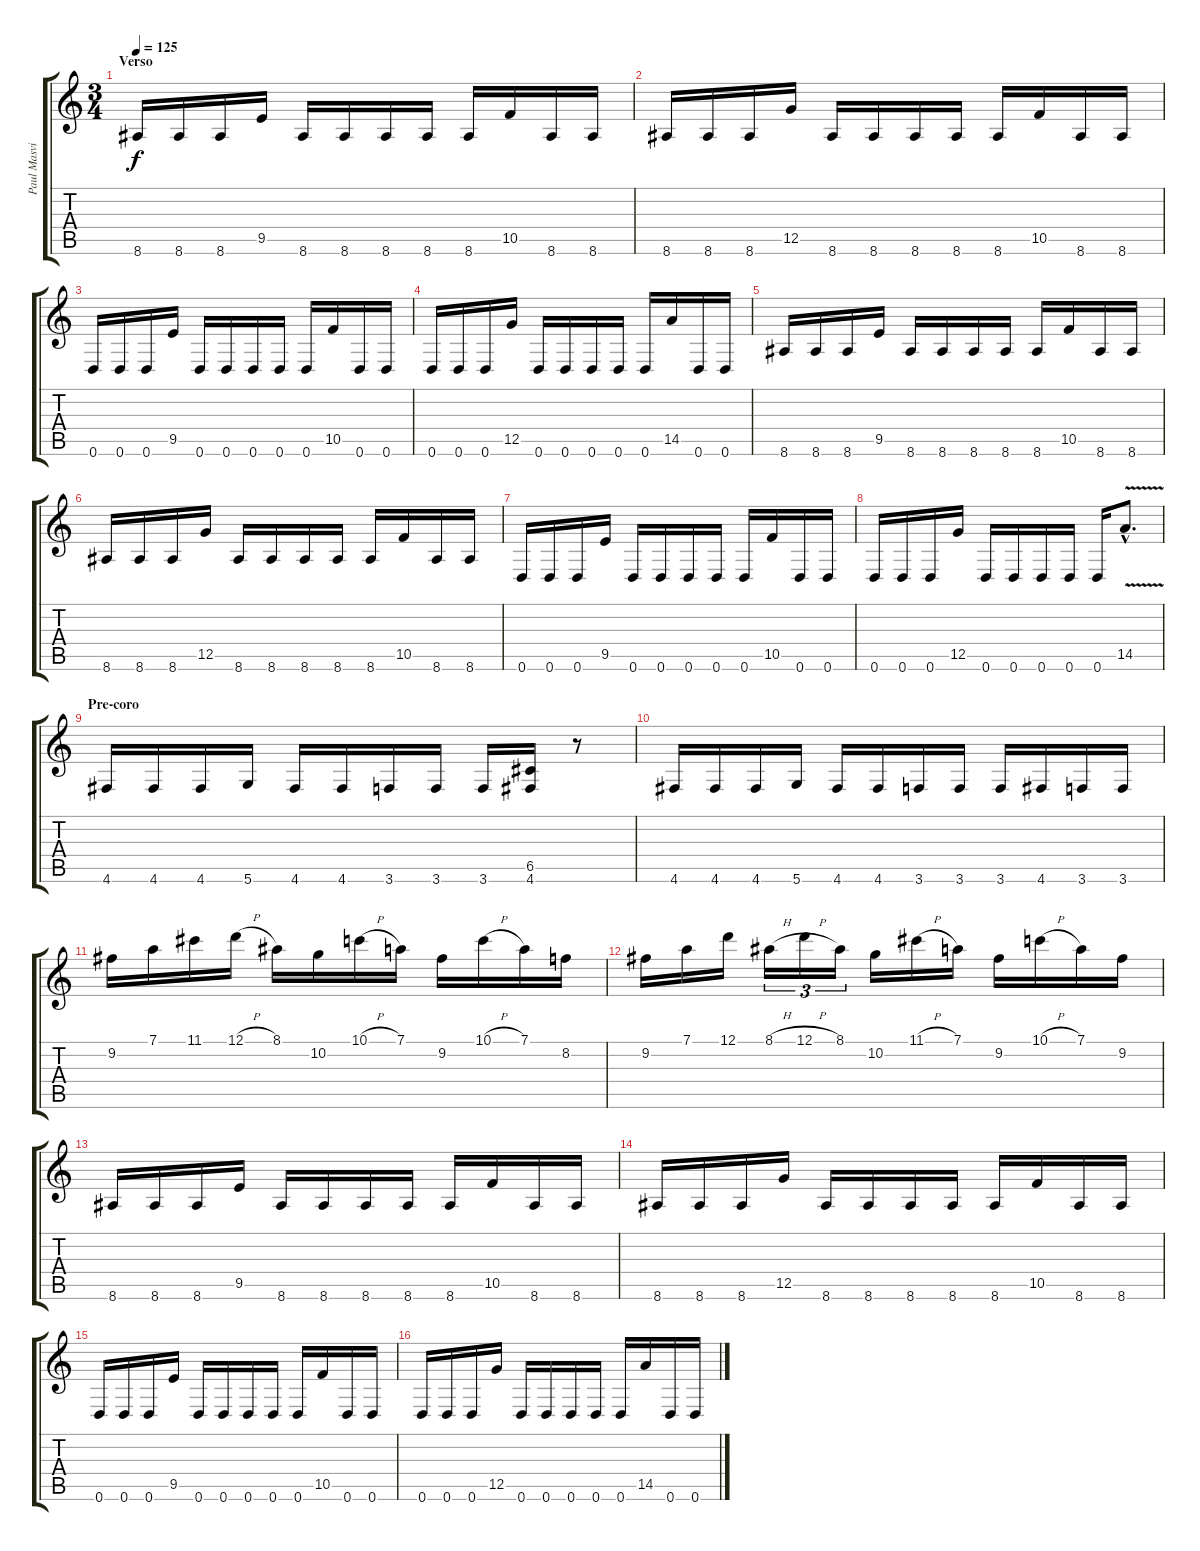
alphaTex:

\track ("Paul Masvidal" "Paul Masvi") {instrument distortionguitar}
\staff {score tabs}
\tuning (D4 A3 F3 C3 G2 D2) {hide}
\ts (3 4)
\section ("" "Verso")
\tempo 125
\clef g2
\ks c
8.6.16{dy f} 8.6.16 8.6.16 9.5.16 8.6.16 8.6.16 8.6.16 8.6.16 8.6.16 10.5.16 8.6.16 8.6.16 |
8.6.16 8.6.16 8.6.16 12.5.16 8.6.16 8.6.16 8.6.16 8.6.16 8.6.16 10.5.16 8.6.16 8.6.16 |
0.6.16 0.6.16 0.6.16 9.5.16 0.6.16 0.6.16 0.6.16 0.6.16 0.6.16 10.5.16 0.6.16 0.6.16 |
0.6.16 0.6.16 0.6.16 12.5.16 0.6.16 0.6.16 0.6.16 0.6.16 0.6.16 14.5.16 0.6.16 0.6.16 |
8.6.16 8.6.16 8.6.16 9.5.16 8.6.16 8.6.16 8.6.16 8.6.16 8.6.16 10.5.16 8.6.16 8.6.16 |
8.6.16 8.6.16 8.6.16 12.5.16 8.6.16 8.6.16 8.6.16 8.6.16 8.6.16 10.5.16 8.6.16 8.6.16 |
0.6.16 0.6.16 0.6.16 9.5.16 0.6.16 0.6.16 0.6.16 0.6.16 0.6.16 10.5.16 0.6.16 0.6.16 |
0.6.16 0.6.16 0.6.16 12.5.16 0.6.16 0.6.16 0.6.16 0.6.16 0.6.16 14.5{v hac}.8{d} |
\section ("" "Pre-coro")
4.6.16 4.6.16 4.6.16 5.6.16 4.6.16 4.6.16 3.6.16 3.6.16 3.6.16 (6.5 4.6).16 r.8 |
4.6.16 4.6.16 4.6.16 5.6.16 4.6.16 4.6.16 3.6.16 3.6.16 3.6.16 4.6.16 3.6.16 3.6.16 |
9.2.16 7.1.16 11.1.16 12.1{h}.16 8.1.16 10.2.16 10.1{h}.16 7.1.16 9.2.16 10.1{h}.16 7.1.16 8.2.16 |
9.2.16 7.1.16 12.1.16 8.1{h}.16{tu (3 2)} 12.1{h}.16{tu (3 2)} 8.1.16{tu (3 2)} 10.2.16 11.1{h}.16 7.1.16 9.2.16 10.1{h}.16 7.1.16 9.2.16 |
8.6.16 8.6.16 8.6.16 9.5.16 8.6.16 8.6.16 8.6.16 8.6.16 8.6.16 10.5.16 8.6.16 8.6.16 |
8.6.16 8.6.16 8.6.16 12.5.16 8.6.16 8.6.16 8.6.16 8.6.16 8.6.16 10.5.16 8.6.16 8.6.16 |
0.6.16 0.6.16 0.6.16 9.5.16 0.6.16 0.6.16 0.6.16 0.6.16 0.6.16 10.5.16 0.6.16 0.6.16 |
0.6.16 0.6.16 0.6.16 12.5.16 0.6.16 0.6.16 0.6.16 0.6.16 0.6.16 14.5.16 0.6.16 0.6.16
